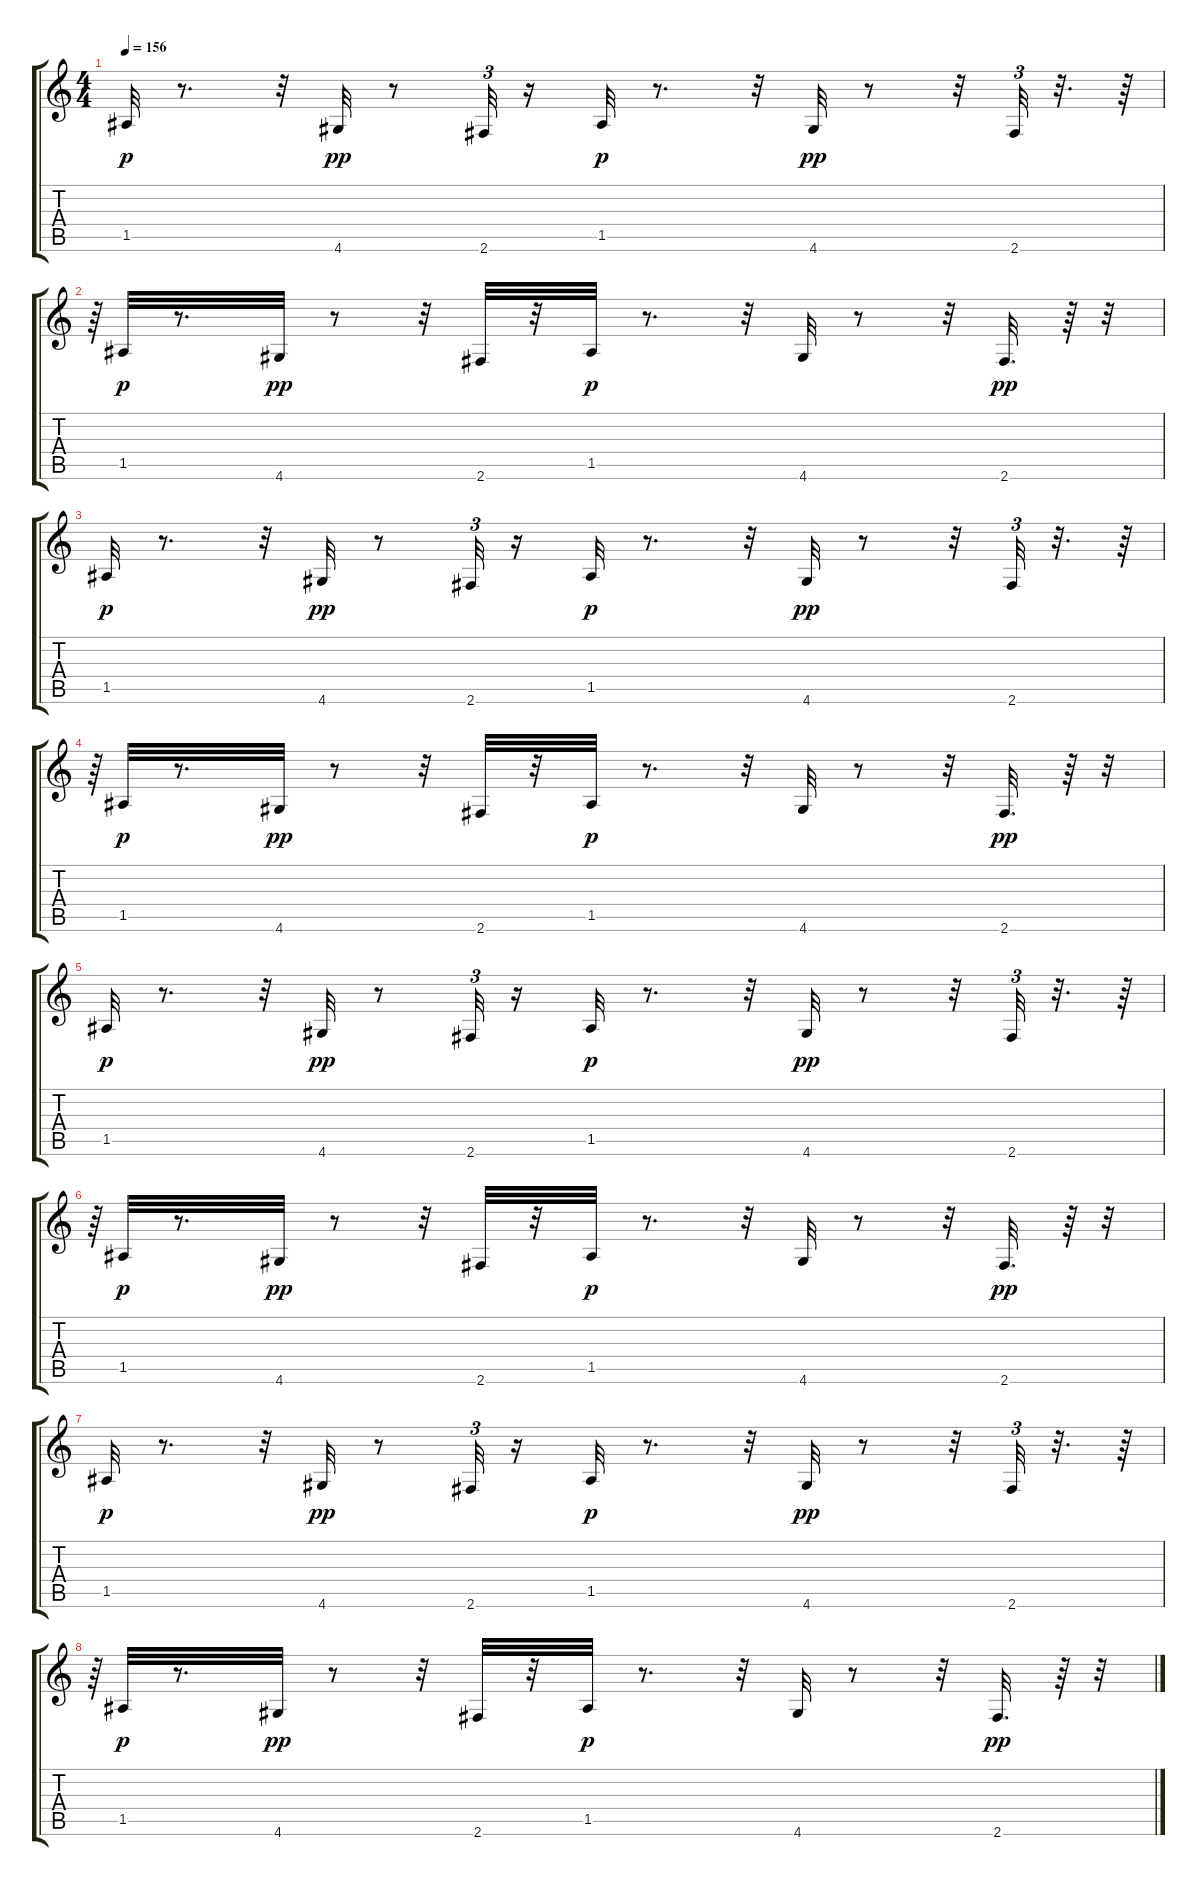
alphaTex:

\track "" {instrument acousticguitarsteel}
\staff {score tabs}
\tuning (E4 B3 G3 D3 A2 E2) {hide}
\ts (4 4)
\tempo 156
\clef g2
\ks c
1.5.32{dy p} r.8{d} r.32 4.6.32{dy pp} r.8 2.6.32{tu (3 2)} r.16 1.5.32{dy p} r.8{d} r.32 4.6.32{dy pp} r.8 r.32 2.6.32{tu (3 2)} r.32{d} r.64 |
r.64{tu (3 2)} 1.5.32{dy p} r.8{d} 4.6.32{dy pp} r.8 r.32 2.6.32 r.32 1.5.32{dy p} r.8{d} r.32 4.6.32 r.8 r.32 2.6.32{d dy pp} r.64 r.32 |
1.5.32{dy p} r.8{d} r.32 4.6.32{dy pp} r.8 2.6.32{tu (3 2)} r.16 1.5.32{dy p} r.8{d} r.32 4.6.32{dy pp} r.8 r.32 2.6.32{tu (3 2)} r.32{d} r.64 |
r.64{tu (3 2)} 1.5.32{dy p} r.8{d} 4.6.32{dy pp} r.8 r.32 2.6.32 r.32 1.5.32{dy p} r.8{d} r.32 4.6.32 r.8 r.32 2.6.32{d dy pp} r.64 r.32 |
1.5.32{dy p} r.8{d} r.32 4.6.32{dy pp} r.8 2.6.32{tu (3 2)} r.16 1.5.32{dy p} r.8{d} r.32 4.6.32{dy pp} r.8 r.32 2.6.32{tu (3 2)} r.32{d} r.64 |
r.64{tu (3 2)} 1.5.32{dy p} r.8{d} 4.6.32{dy pp} r.8 r.32 2.6.32 r.32 1.5.32{dy p} r.8{d} r.32 4.6.32 r.8 r.32 2.6.32{d dy pp} r.64 r.32 |
1.5.32{dy p} r.8{d} r.32 4.6.32{dy pp} r.8 2.6.32{tu (3 2)} r.16 1.5.32{dy p} r.8{d} r.32 4.6.32{dy pp} r.8 r.32 2.6.32{tu (3 2)} r.32{d} r.64 |
r.64{tu (3 2)} 1.5.32{dy p} r.8{d} 4.6.32{dy pp} r.8 r.32 2.6.32 r.32 1.5.32{dy p} r.8{d} r.32 4.6.32 r.8 r.32 2.6.32{d dy pp} r.64 r.32
